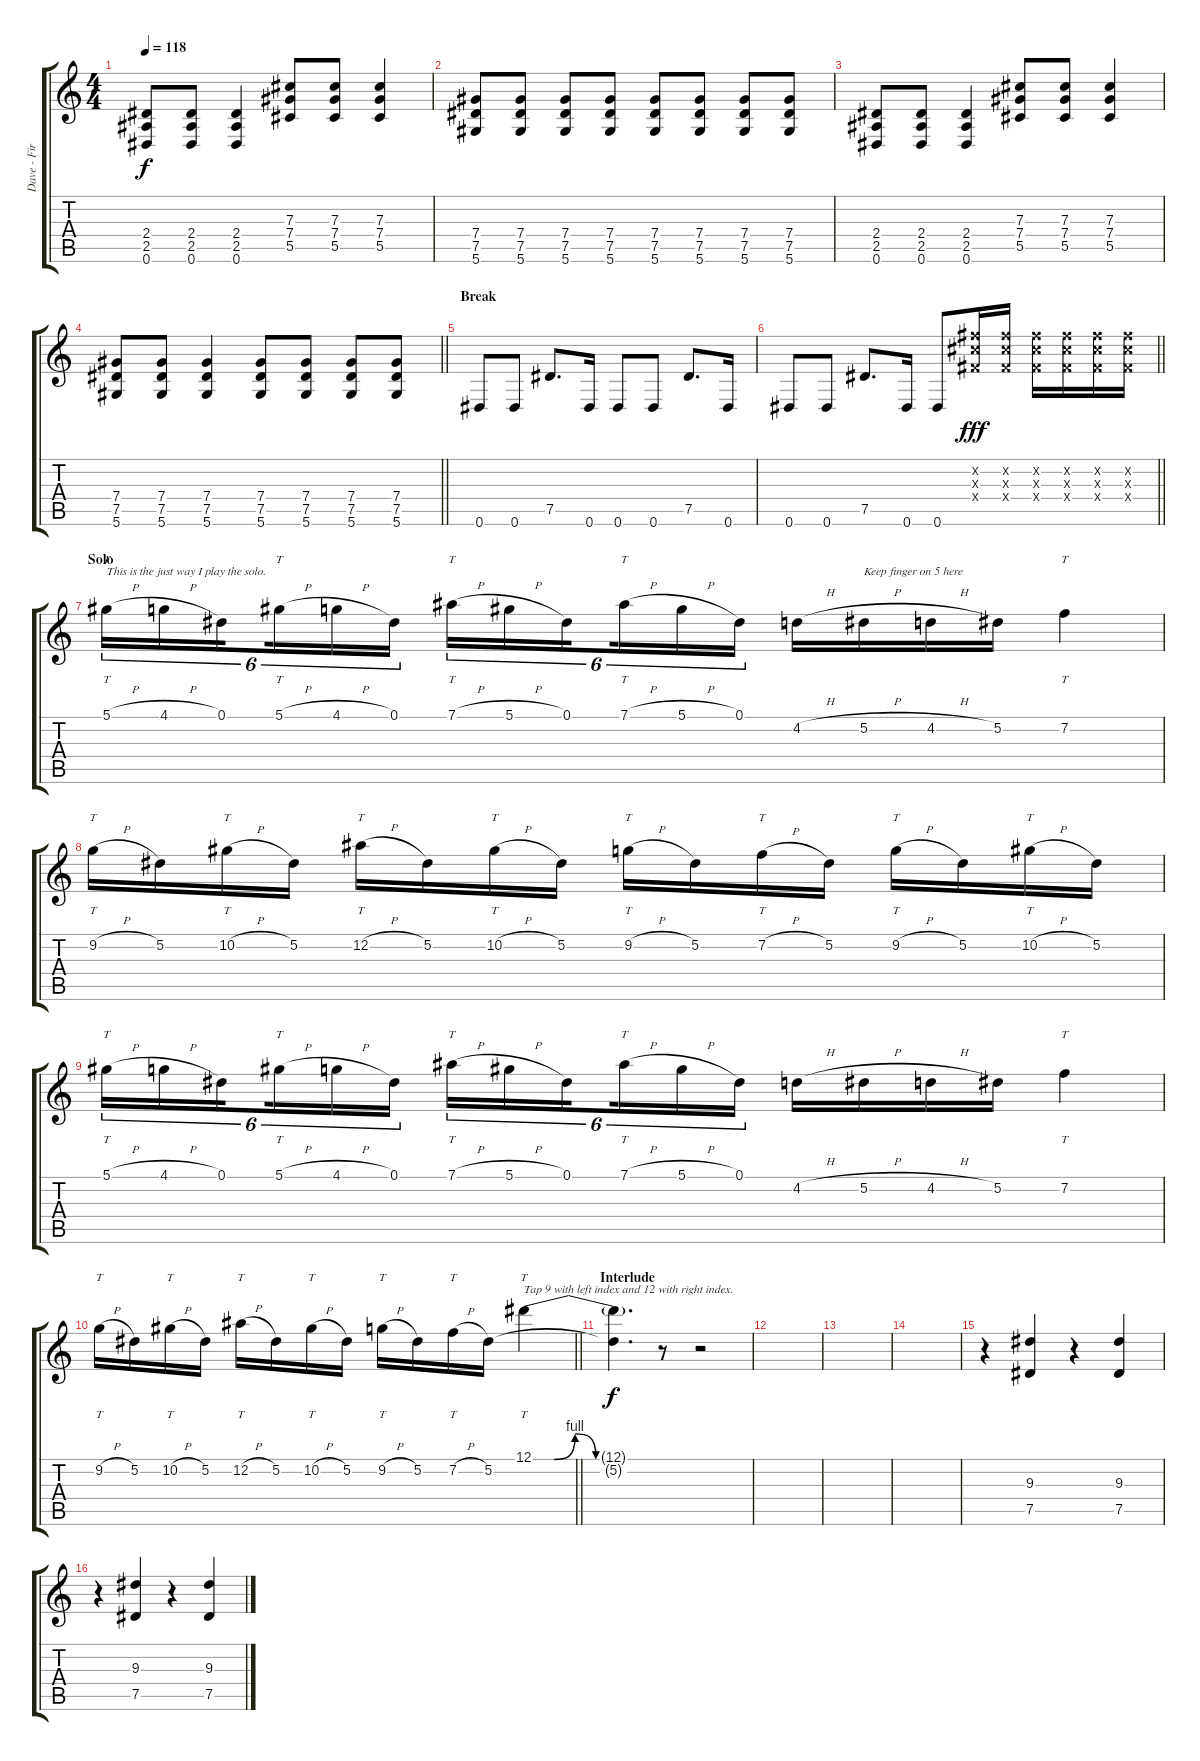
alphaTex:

\track ("Dave - First Guitar" "Dave - Fir") {instrument distortionguitar}
\staff {score tabs}
\tuning (Eb4 Bb3 Gb3 Db3 Ab2 Eb2) {hide}
\ts (4 4)
\tempo 118
\clef g2
\ks c
(2.4 2.5 0.6).8{dy f} (2.4 2.5 0.6).8 (2.4 2.5 0.6).4 (7.3 7.4 5.5).8 (7.3 7.4 5.5).8 (7.3 7.4 5.5).4 |
(7.4 7.5 5.6).8 (7.4 7.5 5.6).8 (7.4 7.5 5.6).8 (7.4 7.5 5.6).8 (7.4 7.5 5.6).8 (7.4 7.5 5.6).8 (7.4 7.5 5.6).8 (7.4 7.5 5.6).8 |
(2.4 2.5 0.6).8 (2.4 2.5 0.6).8 (2.4 2.5 0.6).4 (7.3 7.4 5.5).8 (7.3 7.4 5.5).8 (7.3 7.4 5.5).4 |
\barLineRight lightlight
(7.4 7.5 5.6).8 (7.4 7.5 5.6).8 (7.4 7.5 5.6).4 (7.4 7.5 5.6).8 (7.4 7.5 5.6).8 (7.4 7.5 5.6).8 (7.4 7.5 5.6).8 |
\section ("" "Break")
0.6.8{volume 14 instrument distortionguitar} 0.6.8 7.5.8{d} 0.6.16 0.6.8 0.6.8 7.5.8{d} 0.6.16 |
\barLineRight lightlight
0.6.8 0.6.8 7.5.8{d} 0.6.16 0.6.8 (8.2{x} 7.3{x} 5.4{x}).16{dy fff} (8.2{x} 7.3{x} 5.4{x}).16 (8.2{x} 7.3{x} 5.4{x}).16 (8.2{x} 7.3{x} 5.4{x}).16 (8.2{x} 7.3{x} 5.4{x}).16 (8.2{x} 7.3{x} 5.4{x}).16 |
\section ("" "Solo")
5.1{h}.16{tt tu (6 4) txt "This is the just way I play the solo."} 4.1{h}.16{tu (6 4)} 0.1.16{tu (6 4) beam splitsecondary} 5.1{h}.16{tt tu (6 4)} 4.1{h}.16{tu (6 4)} 0.1.16{tu (6 4)} 7.1{h}.16{tt tu (6 4)} 5.1{h}.16{tu (6 4)} 0.1.16{tu (6 4) beam splitsecondary} 7.1{h}.16{tt tu (6 4)} 5.1{h}.16{tu (6 4)} 0.1.16{tu (6 4)} 4.2{h}.16 5.2{h}.16{txt "Keep finger on 5 here"} 4.2{h}.16 5.2.16 7.2.4{tt} |
9.2{h}.16{tt} 5.2.16 10.2{h}.16{tt} 5.2.16 12.2{h}.16{tt} 5.2.16 10.2{h}.16{tt} 5.2.16 9.2{h}.16{tt} 5.2.16 7.2{h}.16{tt} 5.2.16 9.2{h}.16{tt} 5.2.16 10.2{h}.16{tt} 5.2.16 |
5.1{h}.16{tt tu (6 4)} 4.1{h}.16{tu (6 4)} 0.1.16{tu (6 4) beam splitsecondary} 5.1{h}.16{tt tu (6 4)} 4.1{h}.16{tu (6 4)} 0.1.16{tu (6 4)} 7.1{h}.16{tt tu (6 4)} 5.1{h}.16{tu (6 4)} 0.1.16{tu (6 4) beam splitsecondary} 7.1{h}.16{tt tu (6 4)} 5.1{h}.16{tu (6 4)} 0.1.16{tu (6 4)} 4.2{h}.16 5.2{h}.16 4.2{h}.16 5.2.16 7.2.4{tt} |
\barLineRight lightlight
9.2{h}.16{tt} 5.2.16 10.2{h}.16{tt} 5.2.16 12.2{h}.16{tt} 5.2.16 10.2{h}.16{tt} 5.2.16 9.2{h}.16{tt} 5.2.16 7.2{h}.16{tt} 5.2.16 12.1{be (custom 0 0 10 0 20 4 30 0 60 0)}.4{tt txt "Tap 9 with left index and 12 with right index."} |
\section ("" "Interlude")
(12.1{t} 5.2{t}).4{d dy f} r.8 r.2 |
|
|
|
r.4 (9.3 7.5).4 r.4 (9.3 7.5).4 |
r.4 (9.3 7.5).4 r.4 (9.3 7.5).4
